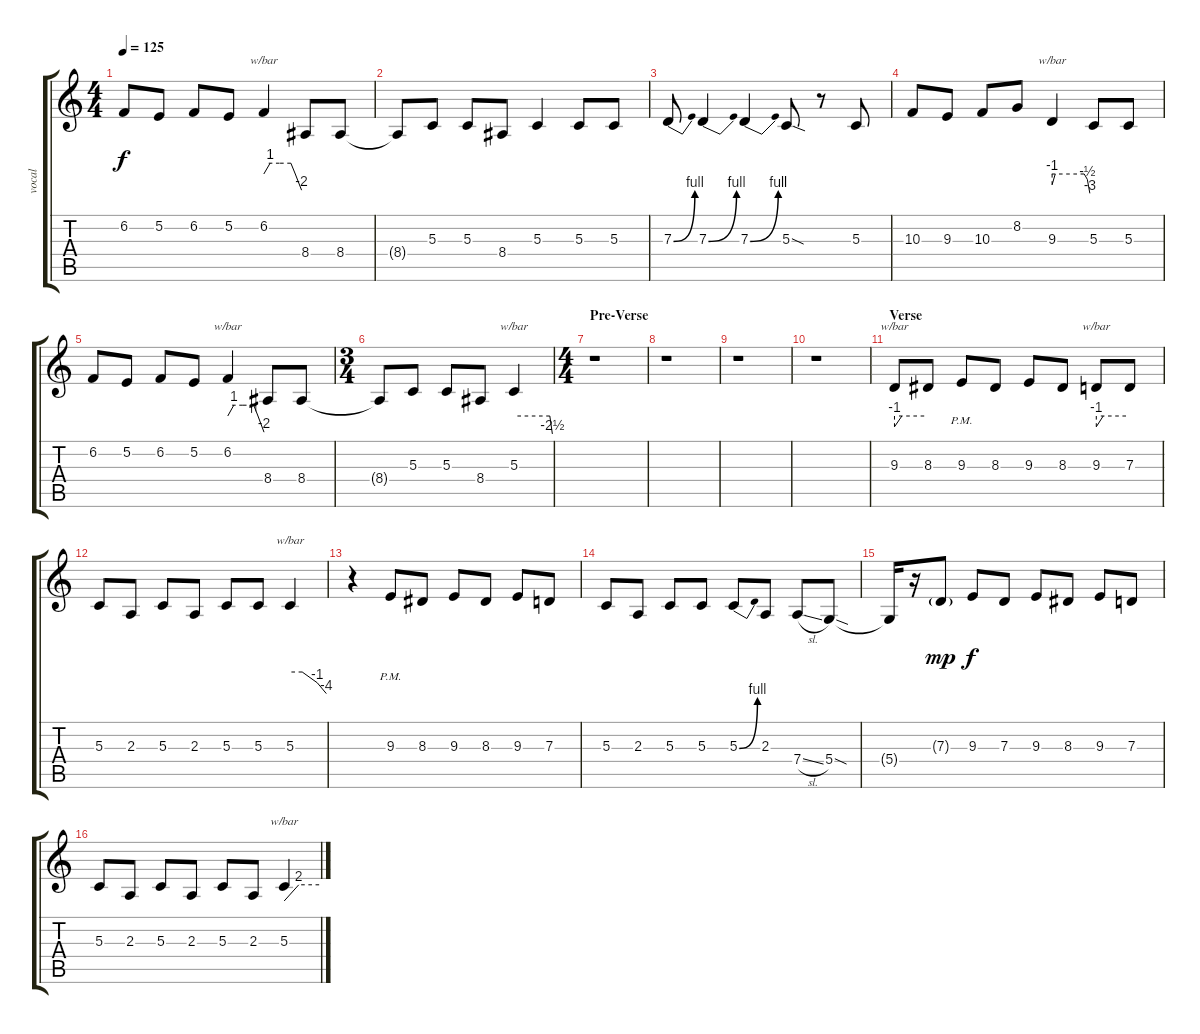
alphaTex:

\track ("vocal" "vocal") {instrument lead2sawtooth}
\staff {score tabs}
\tuning (E4 B3 G3 D3 A2 E2) {hide}
\ts (4 4)
\tempo 125
\clef g2
\ks c
6.2.8{dy f} 5.2.8 6.2.8 5.2.8 6.2.4{tbe (custom default 0 0 10 4 25 4 43 4 50 0 60 -8)} 8.4.8 8.4.8 |
8.4{t}.8 5.3.8 5.3.8 8.4.8 5.3.4 5.3.8 5.3.8 |
7.3{be (bend 0 0 60 4)}.8 7.3{be (bend 0 0 60 4)}.4 7.3{be (bend 0 0 60 4)}.4 5.3{sod}.8 r.8 5.3.8 |
10.3.8 9.3.8 10.3.8 8.2.8 9.3.4{tbe (custom default 0 -4 5 0 51 0 56 -2 60 -12)} 5.3.8 5.3.8 |
6.2.8 5.2.8 6.2.8 5.2.8 6.2.4{tbe (custom default 0 0 10 4 25 4 43 4 50 0 60 -8)} 8.4.8 8.4.8 |
\ts (3 4)
8.4{t}.8 5.3.8 5.3.8 8.4.8 5.3.4{tbe (custom default 0 0 56 0 60 -10)} |
\ts (4 4)
\section ("" "Pre-Verse")
r.1 |
r.1 |
r.1 |
r.1 |
\section ("" "Verse")
9.3.8{tbe (custom default 0 -4 15 0 60 0)} 8.3.8 9.3{pm}.8 8.3.8 9.3.8 8.3.8 9.3.8{tbe (custom default 0 -4 14 0 60 0)} 7.3.8 |
5.3.8 2.3.8 5.3.8 2.3.8 5.3.8 5.3.8 5.3.4{tbe (custom default 0 0 20 0 45 -4 60 -16)} |
r.4 9.3{pm}.8 8.3.8 9.3.8 8.3.8 9.3.8 7.3.8 |
5.3.8 2.3.8 5.3.8 5.3.8 5.3{be (bend 0 0 60 4)}.8 2.3.8 7.4{sl}.8 5.4{sod}.8 |
5.4{t}.16 r.16 7.3{g}.8{dy mp} 9.3.8{dy f} 7.3.8 9.3.8 8.3.8 9.3.8 7.3.8 |
5.3.8 2.3.8 5.3.8 2.3.8 5.3.8 2.3.8 5.3.4{tbe (custom default 0 0 25 8 60 8)}
